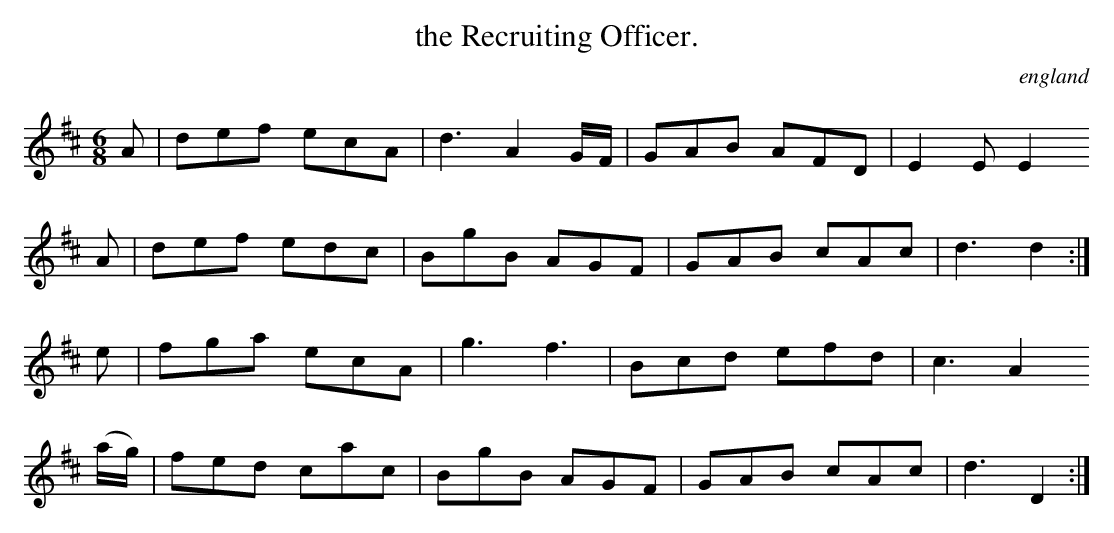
X:1
T:the Recruiting Officer.
O:england
M:6/8
L:1/8
K:D
A     |def ecA|d3  A2G/F/|GAB AFD|E2E E2
A     |def edc|BgB AGF   |GAB cAc|d3  d2:|
e     |fga ecA|g3  f3    |Bcd efd|c3  A2
(a/g/)|fed cac|BgB AGF   |GAB cAc|d3  D2:|
